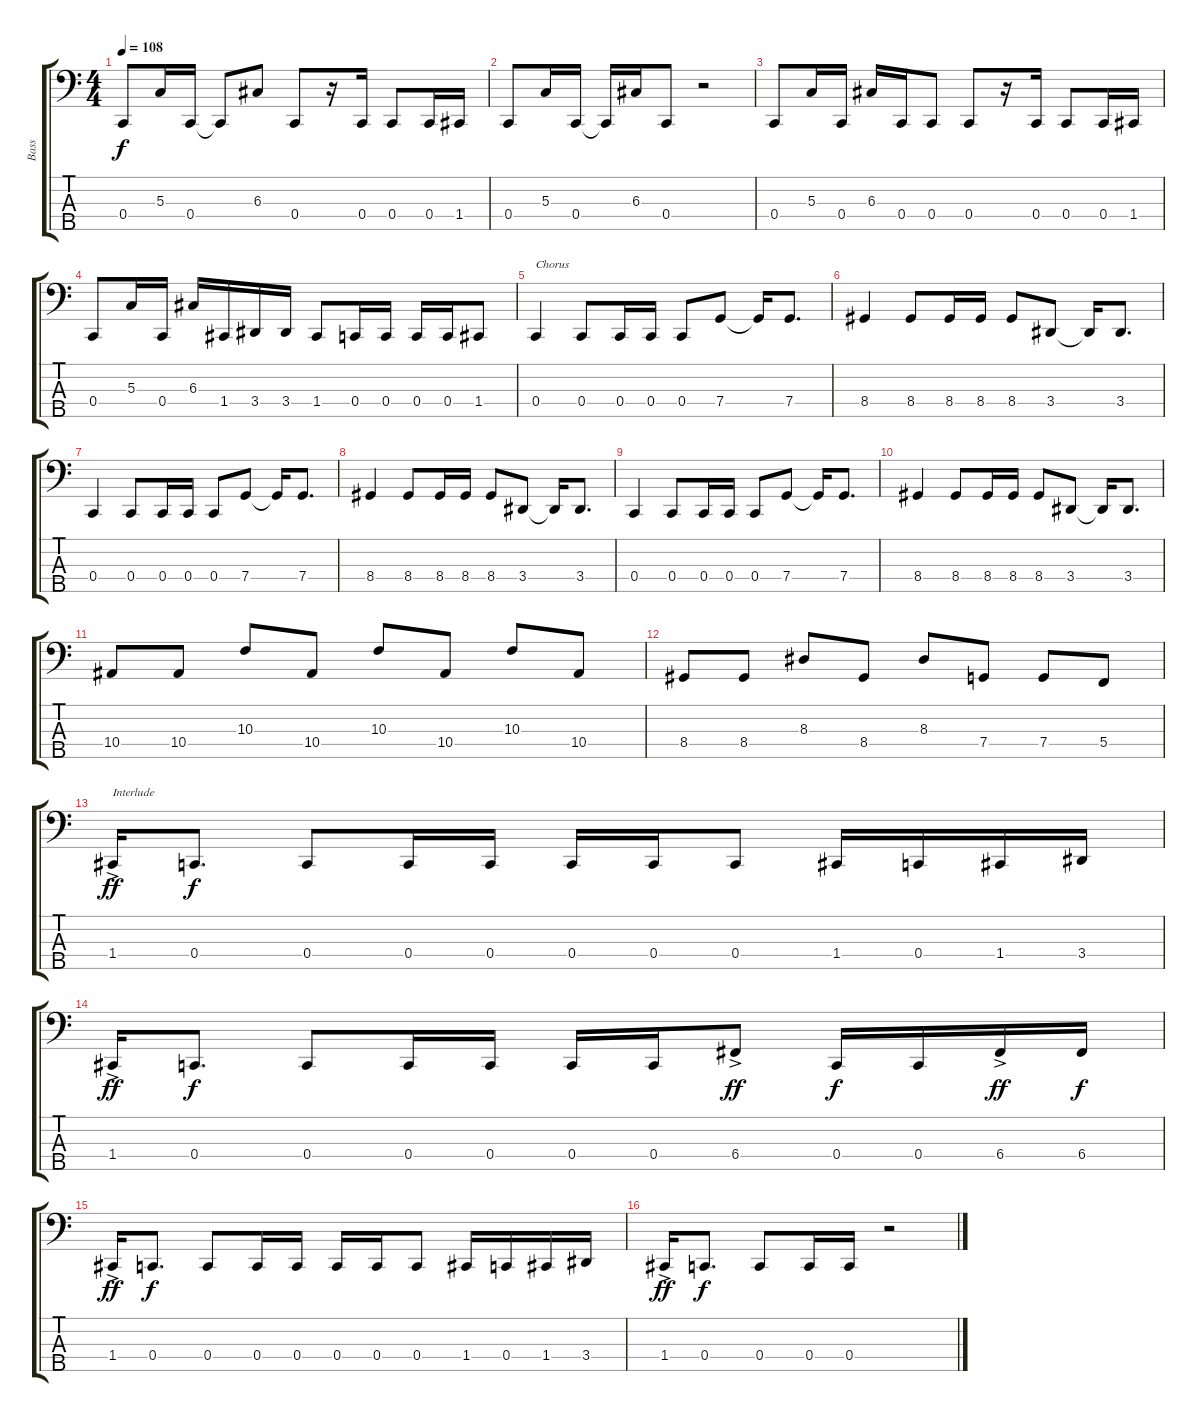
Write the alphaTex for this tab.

\track ("Bass" "Bass") {instrument electricbassfinger}
\staff {score tabs}
\tuning (F2 C2 G1 C1 A0) {hide}
\ts (4 4)
\tempo 108
\clef f4
\ks c
0.4.8{dy f} 5.3.16 0.4.16 0.4{t}.8 6.3.8 0.4.8 r.16 0.4.16 0.4.8 0.4.16 1.4.16 |
0.4.8 5.3.16 0.4.16 0.4{t}.16 6.3.16 0.4.8 r.2 |
0.4.8 5.3.16 0.4.16 6.3.16 0.4.16 0.4.8 0.4.8 r.16 0.4.16 0.4.8 0.4.16 1.4.16 |
0.4.8 5.3.16 0.4.16 6.3.16 1.4.16 3.4.16 3.4.16 1.4.8 0.4.16 0.4.16 0.4.16 0.4.16 1.4.8 |
0.4.4{txt "Chorus"} 0.4.8 0.4.16 0.4.16 0.4.8 7.4.8 7.4{t}.16 7.4.8{d} |
8.4.4 8.4.8 8.4.16 8.4.16 8.4.8 3.4.8 3.4{t}.16 3.4.8{d} |
0.4.4 0.4.8 0.4.16 0.4.16 0.4.8 7.4.8 7.4{t}.16 7.4.8{d} |
8.4.4 8.4.8 8.4.16 8.4.16 8.4.8 3.4.8 3.4{t}.16 3.4.8{d} |
0.4.4 0.4.8 0.4.16 0.4.16 0.4.8 7.4.8 7.4{t}.16 7.4.8{d} |
8.4.4 8.4.8 8.4.16 8.4.16 8.4.8 3.4.8 3.4{t}.16 3.4.8{d} |
10.4.8 10.4.8 10.3.8 10.4.8 10.3.8 10.4.8 10.3.8 10.4.8 |
8.4.8 8.4.8 8.3.8 8.4.8 8.3.8 7.4.8 7.4.8 5.4.8 |
1.4{ac}.16{txt "Interlude" dy ff} 0.4.8{d dy f} 0.4.8 0.4.16 0.4.16 0.4.16 0.4.16 0.4.8 1.4.16 0.4.16 1.4.16 3.4.16 |
1.4{ac}.16{dy ff} 0.4.8{d dy f} 0.4.8 0.4.16 0.4.16 0.4.16 0.4.16 6.4{ac}.8{dy ff} 0.4.16{dy f} 0.4.16 6.4{ac}.16{dy ff} 6.4.16{dy f} |
1.4{ac}.16{dy ff} 0.4.8{d dy f} 0.4.8 0.4.16 0.4.16 0.4.16 0.4.16 0.4.8 1.4.16 0.4.16 1.4.16 3.4.16 |
1.4{ac}.16{dy ff} 0.4.8{d dy f} 0.4.8 0.4.16 0.4.16 r.2
